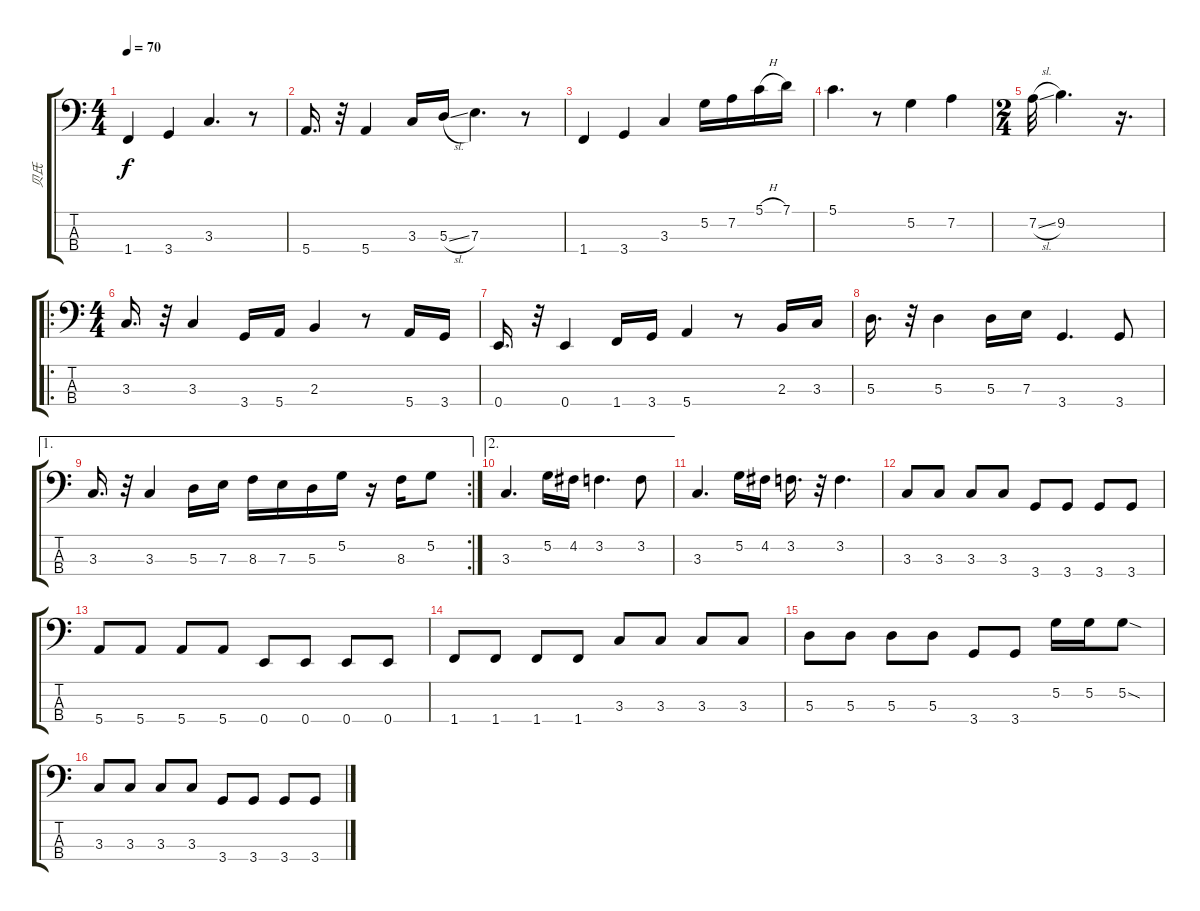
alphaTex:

\track ("贝氏" "贝氏") {instrument electricbassfinger}
\staff {score tabs}
\tuning (G2 D2 A1 E1) {hide}
\ts (4 4)
\tempo 70
\clef f4
\ks c
1.4.4{dy f} 3.4.4 3.3.4{d} r.8 |
5.4.16{d} r.32 5.4.4 3.3.16 5.3{sl}.16 7.3.4{d} r.8 |
1.4.4 3.4.4 3.3.4 5.2.16 7.2.16 5.1{h}.16 7.1.16 |
5.1.4{d} r.8 5.2.4 7.2.4 |
\ts (2 4)
7.2{sl}.32 9.2.4{d} r.16{d} |
\ro
\ts (4 4)
3.3.16{d} r.32 3.3.4 3.4.16 5.4.16 2.3.4 r.8 5.4.16 3.4.16 |
0.4.16{d} r.32 0.4.4 1.4.16 3.4.16 5.4.4 r.8 2.3.16 3.3.16 |
5.3.16{d} r.32 5.3.4 5.3.16 7.3.16 3.4.4{d} 3.4.8 |
\ae 1
\rc 2
3.3.16{d} r.32 3.3.4 5.3.16 7.3.16 8.3.16 7.3.16 5.3.16 5.2.16 r.16 8.3.16 5.2.8 |
\ae 2
3.3.4{d} 5.2.16 4.2.16 3.2.4{d} 3.2.8 |
3.3.4{d} 5.2.16 4.2.16 3.2.16{d} r.32 3.2.4{d} |
3.3.8 3.3.8 3.3.8 3.3.8 3.4.8 3.4.8 3.4.8 3.4.8 |
5.4.8 5.4.8 5.4.8 5.4.8 0.4.8 0.4.8 0.4.8 0.4.8 |
1.4.8 1.4.8 1.4.8 1.4.8 3.3.8 3.3.8 3.3.8 3.3.8 |
5.3.8 5.3.8 5.3.8 5.3.8 3.4.8 3.4.8 5.2.16 5.2.16 5.2{sod}.8 |
3.3.8 3.3.8 3.3.8 3.3.8 3.4.8 3.4.8 3.4.8 3.4.8
